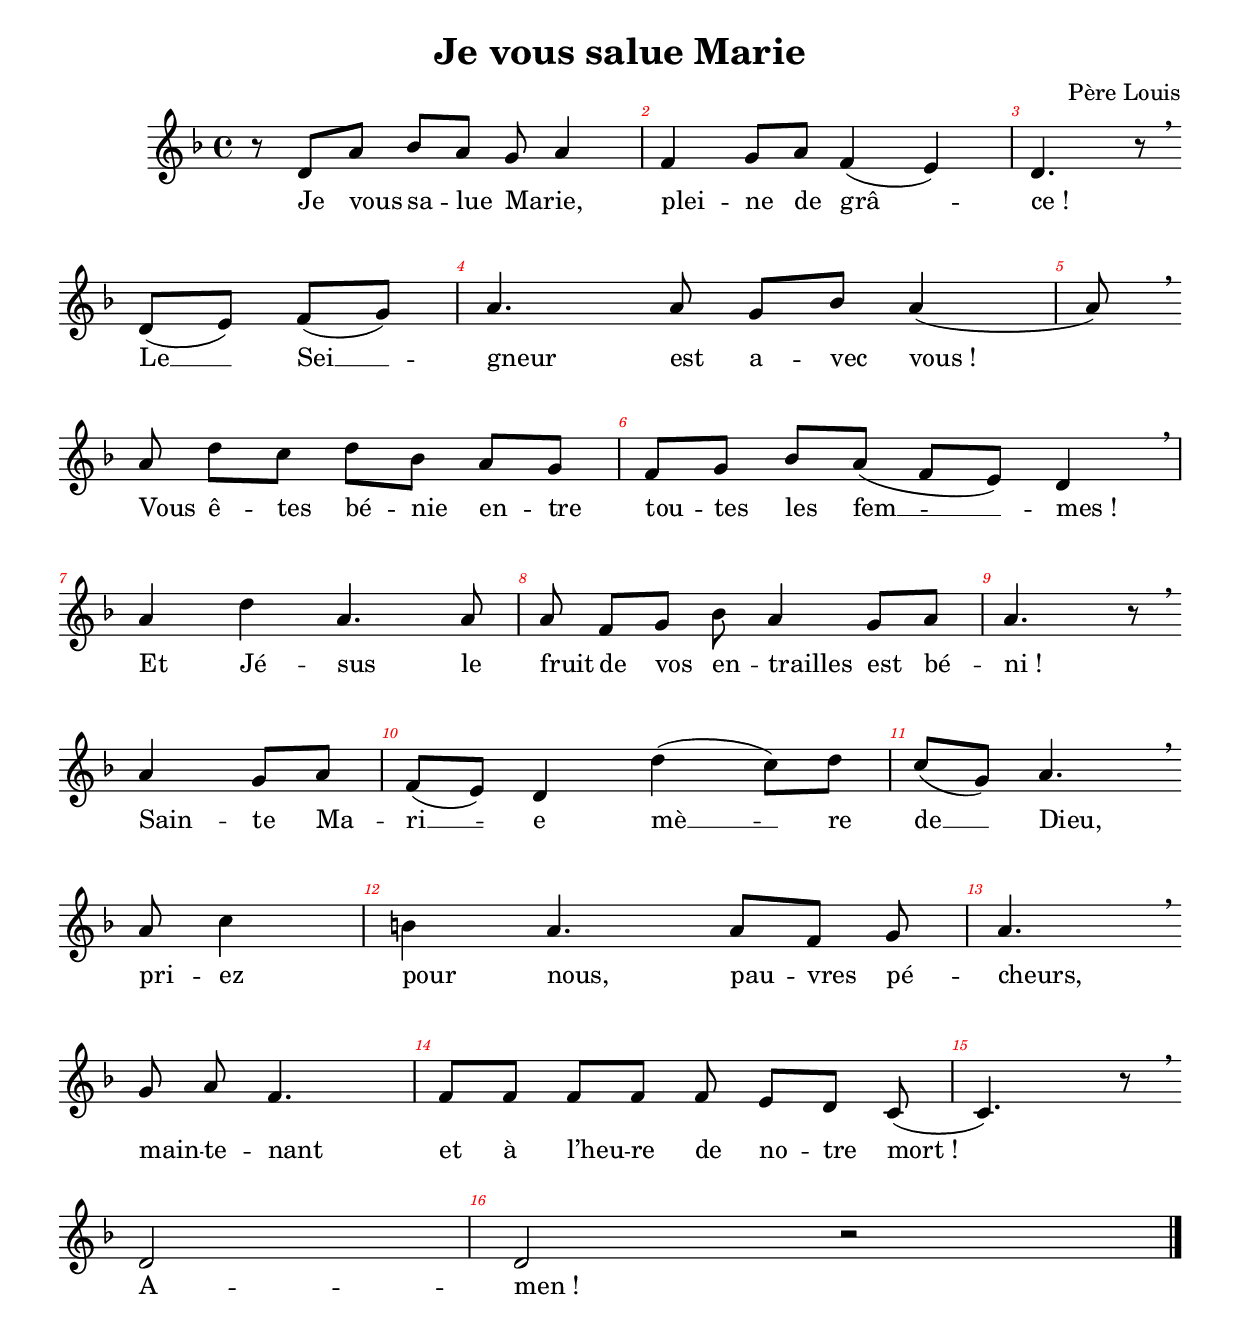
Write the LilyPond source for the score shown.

\version "2.22.2"

%tagline	= "Musique gravée par philippe@nenert.net à l'aide de LilyPond.org"
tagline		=
	\markup {
		\italic \teeny {
			% Version \simple #revision de la 
			Partition gravée
			\simple #(strftime "le %d/%m/%Y à %H:%M" (localtime (current-time) ) )
			par
			\with-url #"mailto:philippe@nenert.net" {
				philippe@nenert.net
			}
			grâce à
			\with-url #"http://lilypond.org/" {
				LilyPond.org
			}
		}
	}


#(set-default-paper-size "a4" )
% #(set-global-staff-size 22 )

\header {
	title = "Je vous salue Marie"
	% subtitle = ""
	% instrument = ""
	composer = "Père Louis"
	% poet = ""
  % piece = ""
}

global = {
	\key f \major
	\time 4/4
  
	% la mise en forme desnuances
	% \include "../all/dynamic_text_spanner.ly"

	% l'écriture des numéros de mesures
  \version "2.22.2"

%%%%%%%%%%%%%%%%%%%%%%%%%%%%%%%%%%%%%%%%%%%%%%%%%%%%%%%%%%%%%%%%%%%%%%%%%%%%%
% Nous compressons les mesures vides et voulons une barre horizontale
% \compressFullBarRests
\override MultiMeasureRest.expand-limit 	= #3

%%%%%%%%%%%%%%%%%%%%%%%%%%%%%%%%%%%%%%%%%%%%%%%%%%%%%%%%%%%%%%%%%%%%%%%%%%%%%
% La numérotation des mesures
% \override Score.BarNumber.break-visibility	= #'#(#t #t #t)
\override Score.BarNumber.break-visibility	= #'#(#f #t #t)

% aligne à gauche de la barre
\override Score.BarNumber.self-alignment-X	= #LEFT

%\override Score.BarNumber.padding		= #2.75

% mets le numéros de mesure en italique et les mets en rouge
\override Score.BarNumber.font-shape	= #'italic
\override Score.BarNumber.color		= #red

% Diminue la taille du numéro
\override Score.BarNumber.font-size		= #-4

% Mettre un jolie rond entourant les numéros de mesures
%\override Score.BarNumber #'stencil	= #(make-stencil-circler 0.1 0.05 ly:text-interface::print)

% Ajoute un numéro de version pour les mesures alternatives
\set Score.alternativeNumberingStyle = #'numbers-with-letters

% Gestion du doigté
%\override Score.Fingering #'font-shape	= #'italic
\override Score.Fingering.color		= #blue

% Diminue la taille du numéro
\override Score.Fingering.font-size		= #-7

}



%%%%%%%%%%%%%%%%%%%%%%%%%%%%%%%%%%%%%%%%%%%%%%%%%%%%%%%%%%%%%%%%%%%%%%%%%%%%%%%%
%%%	les importations
%%%

% CHORD
% chord	= \chordmode { \include "chord.ily" }

% MUSIC
music	= \relative c '{ \version "2.22.2"









r8 d8 a' bes[ a] g a4 |
f4 g8 a8 f4( e) | | 
d4. r8 \breathe \bar "" \break d8[( e)] f[( g)] |
a4. a8 g[ bes] a4( |
a8) \breathe \bar "" \break a d[ c] d[ bes] a[ g] |
f[ g] bes a( f e) d4 \breathe | \break
a' d4 a4. a8 |
a f[ g] bes a4 g8 a |
a4. r8 \breathe \bar "" \break a4 g8 a |
f( e) d4 d'( c8[) d] |
c( g) a4. \breathe \bar "" \break a8 c4 |
b a4. a8[ f] g |
a4. \breathe \bar "" \break g8 a f4. |
f8 f f[ f] f e[ d] c(|
c4.) r8 \breathe \bar "" \break d2 | 
d r |
\bar "|."
 }

% CHANT
chant = \lyricmode { % Chant

Je vous sa -- lue Mar -- ie, plei -- ne de grâ -- ce_!
Le __ Sei __ -- gneur est a -- vec vous_!
Vous ê -- tes bé -- nie en -- tre tou -- tes les fem __ -- mes_!
Et Jé -- sus le fruit de vos en -- trailles est bé -- ni_!
Sain -- te Ma -- ri __ -- e mè __ -- re de __ Dieu,
pri -- ez pour nous, pau -- vres pé -- cheurs,
main -- te -- nant et à l’heu -- re de no -- tre mort_!
A -- men_!
 }



%%%%%%%%%%%%%%%%%%%%%%%%%%%%%%%%%%%%%%%%%%%%%%%%%%%%%%%%%%%%%%%%%%%%%%%%%%%%%%%%
%%%%%	La partition
%%%%%
\paper {
  system-system-spacing.basic-distance = #15
}

\bookpart {
	\score {
		\new ChoirStaff <<
      % \new ChordNames { 
      %   \override ChordName.font-shape = #'italic
      %   \override ChordName.font-size = #-1
      %   \frenchChords
      %   \chord 
      % }
      \new Staff = "chant" 
        % \with {
        %   \override StaffGrouper.staff-staff-spacing.padding = #0
        %   \override StaffGrouper.staff-staff-spacing.basic-distance = #1
        % }
        {
          \new Voice = "chant" {
            \global
            \music
          }        
        }
        \new Lyrics \lyricsto "chant" { 
          \override     LyricText #'self-alignment-X = #-1
          \chant 
        }
    >>
  }
}
